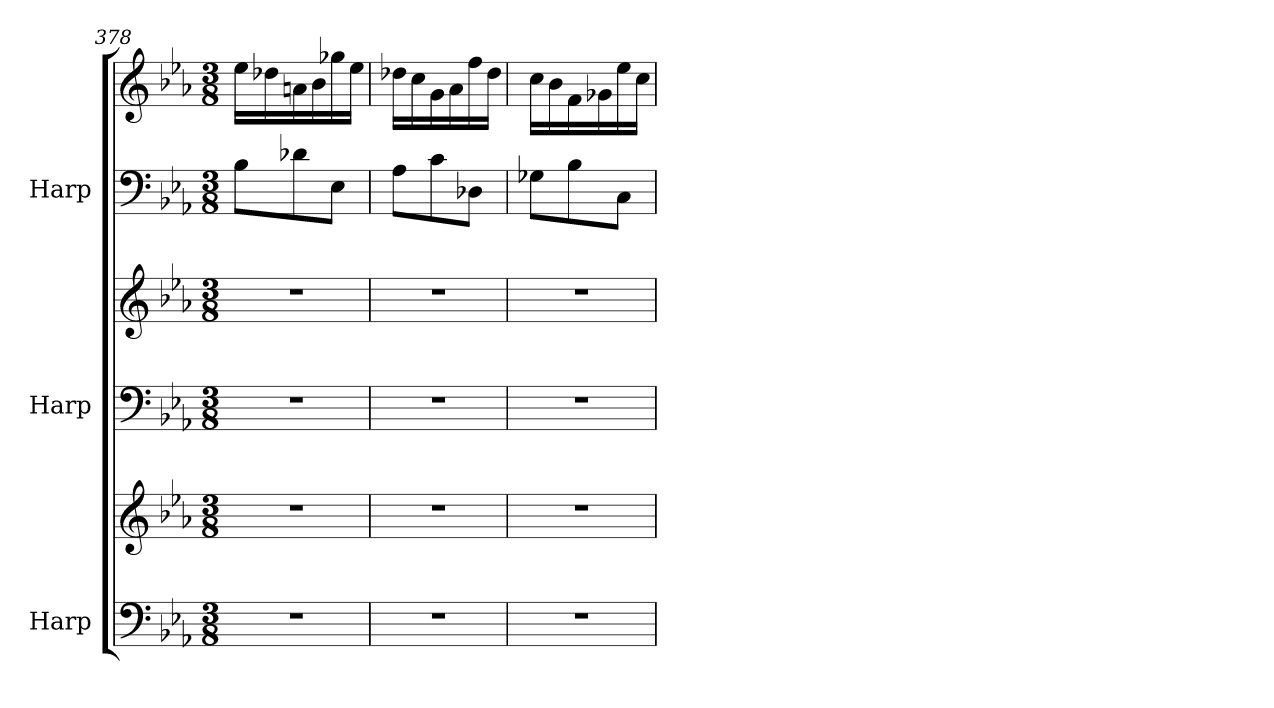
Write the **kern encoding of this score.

**kern	**kern	**kern	**kern	**kern	**kern
*part3	*part3	*part2	*part2	*part1	*part1
*staff6	*staff5	*staff4	*staff3	*staff2	*staff1
*I"Harp	*	*I"Harp	*	*I"Harp	*
*I'Hp	*	*I'Hp	*	*I'Hp	*
*clefF4	*clefG2	*clefF4	*clefG2	*clefF4	*clefG2
*k[b-e-a-]	*k[b-e-a-]	*k[b-e-a-]	*k[b-e-a-]	*k[b-e-a-]	*k[b-e-a-]
*M3/8	*M3/8	*M3/8	*M3/8	*M3/8	*M3/8
=378	=378	=378	=378	=378	=378
4.r	4.r	4.r	4.r	8B-\L	16ee-\LL
.	.	.	.	.	16dd-X\
.	.	.	.	8d-X\	16an\
.	.	.	.	.	16b-\
.	.	.	.	8E-\J	16gg-X\
.	.	.	.	.	16ee-\JJ
=379	=379	=379	=379	=379	=379
4.r	4.r	4.r	4.r	8A-\L	16dd-X\LL
.	.	.	.	.	16cc\
.	.	.	.	8c\	16g\
.	.	.	.	.	16a-\
.	.	.	.	8D-X\J	16ff\
.	.	.	.	.	16dd-\JJ
=380	=380	=380	=380	=380	=380
4.r	4.r	4.r	4.r	8G-X\L	16cc\LL
.	.	.	.	.	16b-\
.	.	.	.	8B-\	16f\
.	.	.	.	.	16g-X\
.	.	.	.	8C\J	16ee-\
.	.	.	.	.	16cc\JJ
=	=	=	=	=	=
*-	*-	*-	*-	*-	*-
